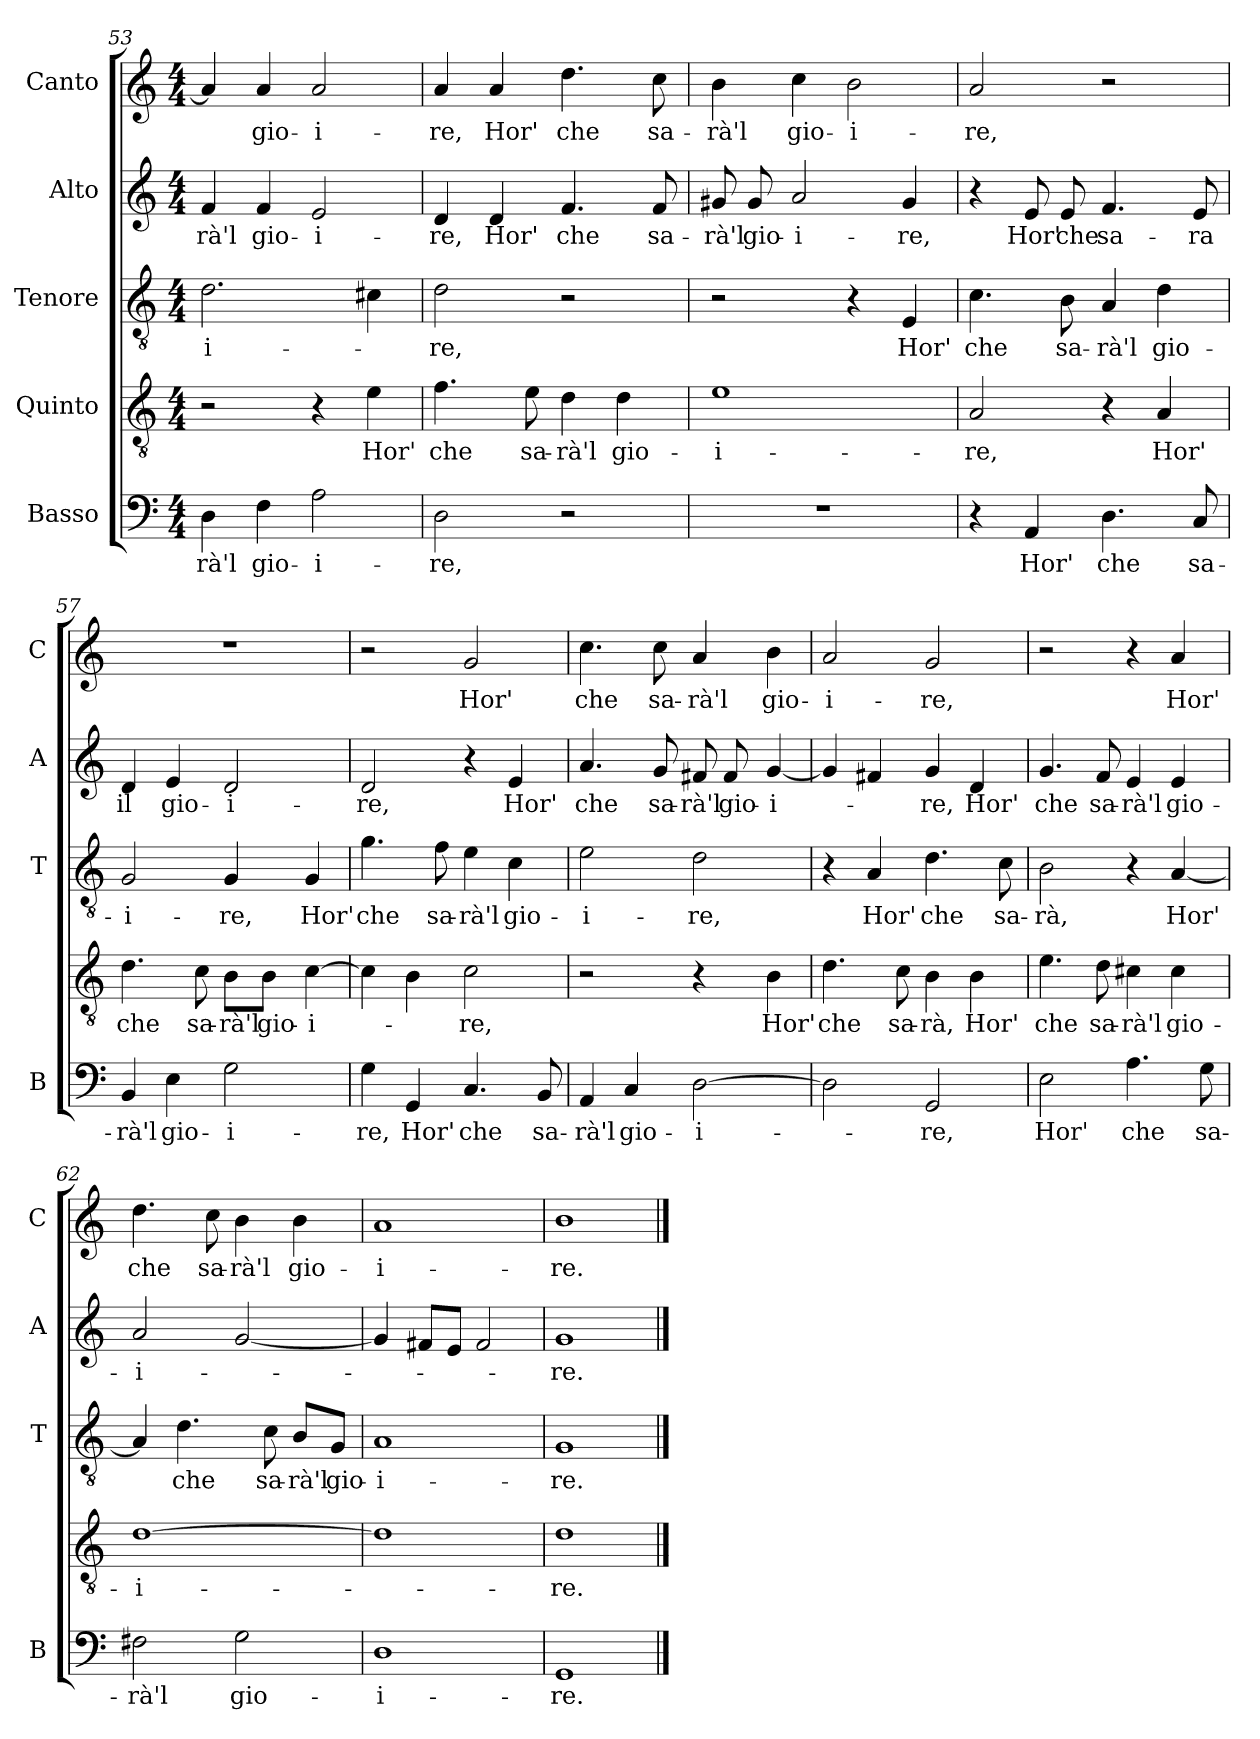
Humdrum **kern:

**kern	**text	**kern	**text	**kern	**text	**kern	**text	**kern	**text
*part5	*part5	*part4	*part4	*part3	*part3	*part2	*part2	*part1	*part1
*staff5	*staff5	*staff4	*staff4	*staff3	*staff3	*staff2	*staff2	*staff1	*staff1
*I"Basso	*	*I"Quinto	*	*I"Tenore	*	*I"Alto	*	*I"Canto	*
*I'B	*	*	*	*I'T	*	*I'A	*	*I'C	*
*clefF4	*	*clefGv2	*	*clefGv2	*	*clefG2	*	*clefG2	*
*k[]	*	*k[]	*	*k[]	*	*k[]	*	*k[]	*
*C:	*	*C:	*	*C:	*	*C:	*	*C:	*
*M4/4	*	*M4/4	*	*M4/4	*	*M4/4	*	*M4/4	*
=53	=53	=53	=53	=53	=53	=53	=53	=53	=53
!	!LO:LY:b	!	!	!	!LO:LY:b	!	!LO:LY:b	!	!
4D\	-rà'l	2r	.	2.d\	-i-	4f/	-rà'l	4a/]	.
!	!LO:LY:b	!	!	!	!	!	!LO:LY:b	!	!LO:LY:b
4F\	gio-	.	.	.	.	4f/	gio-	4a/	gio-
!	!LO:LY:b	!	!	!	!	!	!LO:LY:b	!	!LO:LY:b
2A\	-i-	4r	.	.	.	2e/	-i-	2a/	-i-
!	!	!	!LO:LY:b	!	!	!	!	!	!
.	.	4e\	Hor'	4c#X\	.	.	.	.	.
!!LO:PB:g=z
=54	=54	=54	=54	=54	=54	=54	=54	=54	=54
!	!LO:LY:b	!	!LO:LY:b	!	!LO:LY:b	!	!LO:LY:b	!	!LO:LY:b
2D\	-re,	4.f\	che	2d\	-re,	4d/	-re,	4a/	-re,
!	!	!	!	!	!	!	!LO:LY:b	!	!LO:LY:b
.	.	.	.	.	.	4d/	Hor'	4a/	Hor'
!	!	!	!LO:LY:b	!	!	!	!	!	!
.	.	8e\	sa-	.	.	.	.	.	.
!	!	!	!LO:LY:b	!	!	!	!LO:LY:b	!	!LO:LY:b
2r	.	4d\	-rà'l	2r	.	4.f/	che	4.dd\	che
!	!	!	!LO:LY:b	!	!	!	!	!	!
.	.	4d\	gio-	.	.	.	.	.	.
!	!	!	!	!	!	!	!LO:LY:b	!	!LO:LY:b
.	.	.	.	.	.	8f/	sa-	8cc\	sa-
=55	=55	=55	=55	=55	=55	=55	=55	=55	=55
!	!	!	!LO:LY:b	!	!	!	!LO:LY:b	!	!LO:LY:b
1r	.	1e	-i-	2r	.	8g#X/	-rà'l	4b\	-rà'l
!	!	!	!	!	!	!	!LO:LY:b	!	!
.	.	.	.	.	.	8g#/	gio-	.	.
!	!	!	!	!	!	!	!LO:LY:b	!	!LO:LY:b
.	.	.	.	.	.	2a/	-i-	4cc\	gio-
!	!	!	!	!	!	!	!	!	!LO:LY:b
.	.	.	.	4r	.	.	.	2b\	-i-
!	!	!	!	!	!LO:LY:b	!	!LO:LY:b	!	!
.	.	.	.	4E/	Hor'	4g#/	-re,	.	.
=56	=56	=56	=56	=56	=56	=56	=56	=56	=56
!	!	!	!LO:LY:b	!	!LO:LY:b	!	!	!	!LO:LY:b
4r	.	2A/	-re,	4.c\	che	4r	.	2a/	-re,
!	!LO:LY:b	!	!	!	!	!	!LO:LY:b	!	!
4AA/	Hor'	.	.	.	.	8e/	Hor'	.	.
!	!	!	!	!	!LO:LY:b	!	!LO:LY:b	!	!
.	.	.	.	8B\	sa-	8e/	che	.	.
!	!LO:LY:b	!	!	!	!LO:LY:b	!	!LO:LY:b	!	!
4.D\	che	4r	.	4A/	-rà'l	4.f/	sa-	2r	.
!	!	!	!LO:LY:b	!	!LO:LY:b	!	!	!	!
.	.	4A/	Hor'	4d\	gio-	.	.	.	.
!	!LO:LY:b	!	!	!	!	!	!LO:LY:b	!	!
8C/	sa-	.	.	.	.	8e/	-ra	.	.
=57	=57	=57	=57	=57	=57	=57	=57	=57	=57
!	!LO:LY:b	!	!LO:LY:b	!	!LO:LY:b	!	!LO:LY:b	!	!
4BB/	-rà'l	4.d\	che	2G/	-i-	4d/	il	1r	.
!	!LO:LY:b	!	!	!	!	!	!LO:LY:b	!	!
4E\	gio-	.	.	.	.	4e/	gio-	.	.
!	!	!	!LO:LY:b	!	!	!	!	!	!
.	.	8c\	sa-	.	.	.	.	.	.
!	!LO:LY:b	!	!LO:LY:b	!	!LO:LY:b	!	!LO:LY:b	!	!
2G\	-i-	8B\L	-rà'l	4G/	-re,	2d/	-i-	.	.
!	!	!	!LO:LY:b	!	!	!	!	!	!
.	.	8B\J	gio-	.	.	.	.	.	.
!	!	!	!LO:LY:b	!	!LO:LY:b	!	!	!	!
.	.	[4c\	-i-	4G/	Hor'	.	.	.	.
=58	=58	=58	=58	=58	=58	=58	=58	=58	=58
!	!LO:LY:b	!	!	!	!LO:LY:b	!	!LO:LY:b	!	!
4G\	-re,	4c\]	.	4.g\	che	2d/	-re,	2r	.
!	!LO:LY:b	!	!	!	!	!	!	!	!
4GG/	Hor'	4B\	.	.	.	.	.	.	.
!	!	!	!	!	!LO:LY:b	!	!	!	!
.	.	.	.	8f\	sa-	.	.	.	.
!	!LO:LY:b	!	!LO:LY:b	!	!LO:LY:b	!	!	!	!LO:LY:b
4.C/	che	2c\	-re,	4e\	-rà'l	4r	.	2g/	Hor'
!	!	!	!	!	!LO:LY:b	!	!LO:LY:b	!	!
.	.	.	.	4c\	gio-	4e/	Hor'	.	.
!	!LO:LY:b	!	!	!	!	!	!	!	!
8BB/	sa-	.	.	.	.	.	.	.	.
=59	=59	=59	=59	=59	=59	=59	=59	=59	=59
!	!LO:LY:b	!	!	!	!LO:LY:b	!	!LO:LY:b	!	!LO:LY:b
4AA/	-rà'l	2r	.	2e\	-i-	4.a/	che	4.cc\	che
!	!LO:LY:b	!	!	!	!	!	!	!	!
4C/	gio-	.	.	.	.	.	.	.	.
!	!	!	!	!	!	!	!LO:LY:b	!	!LO:LY:b
.	.	.	.	.	.	8g/	sa-	8cc\	sa-
!	!LO:LY:b	!	!	!	!LO:LY:b	!	!LO:LY:b	!	!LO:LY:b
[2D\	-i-	4r	.	2d\	-re,	8f#X/	-rà'l	4a/	-rà'l
!	!	!	!	!	!	!	!LO:LY:b	!	!
.	.	.	.	.	.	8f#/	gio-	.	.
!	!	!	!LO:LY:b	!	!	!	!LO:LY:b	!	!LO:LY:b
.	.	4B\	Hor'	.	.	[4g/	-i-	4b\	gio-
!!LO:LB:g=z
=60	=60	=60	=60	=60	=60	=60	=60	=60	=60
!	!	!	!LO:LY:b	!	!	!	!	!	!LO:LY:b
2D\]	.	4.d\	che	4r	.	4g/]	.	2a/	-i-
!	!	!	!	!	!LO:LY:b	!	!	!	!
.	.	.	.	4A/	Hor'	4f#X/	.	.	.
!	!	!	!LO:LY:b	!	!	!	!	!	!
.	.	8c\	sa-	.	.	.	.	.	.
!	!LO:LY:b	!	!LO:LY:b	!	!LO:LY:b	!	!LO:LY:b	!	!LO:LY:b
2GG/	-re,	4B\	-rà,	4.d\	che	4g/	-re,	2g/	-re,
!	!	!	!LO:LY:b	!	!	!	!LO:LY:b	!	!
.	.	4B\	Hor'	.	.	4d/	Hor'	.	.
!	!	!	!	!	!LO:LY:b	!	!	!	!
.	.	.	.	8c\	sa-	.	.	.	.
=61	=61	=61	=61	=61	=61	=61	=61	=61	=61
!	!LO:LY:b	!	!LO:LY:b	!	!LO:LY:b	!	!LO:LY:b	!	!
2E\	Hor'	4.e\	che	2B\	-rà,	4.g/	che	2r	.
!	!	!	!LO:LY:b	!	!	!	!LO:LY:b	!	!
.	.	8d\	sa-	.	.	8f/	sa-	.	.
!	!LO:LY:b	!	!LO:LY:b	!	!	!	!LO:LY:b	!	!
4.A\	che	4c#X\	-rà'l	4r	.	4e/	-rà'l	4r	.
!	!	!	!LO:LY:b	!	!LO:LY:b	!	!LO:LY:b	!	!LO:LY:b
.	.	4c#\	gio-	[4A/	Hor'	4e/	gio-	4a/	Hor'
!	!LO:LY:b	!	!	!	!	!	!	!	!
8G\	sa-	.	.	.	.	.	.	.	.
=62	=62	=62	=62	=62	=62	=62	=62	=62	=62
!	!LO:LY:b	!	!LO:LY:b	!	!	!	!LO:LY:b	!	!LO:LY:b
2F#X\	-rà'l	[1d	-i-	4A/]	.	2a/	-i-	4.dd\	che
!	!	!	!	!	!LO:LY:b	!	!	!	!
.	.	.	.	4.d\	che	.	.	.	.
!	!	!	!	!	!	!	!	!	!LO:LY:b
.	.	.	.	.	.	.	.	8cc\	sa-
!	!LO:LY:b	!	!	!	!	!	!	!	!LO:LY:b
2G\	gio-	.	.	.	.	[2g/	.	4b\	-rà'l
!	!	!	!	!	!LO:LY:b	!	!	!	!
.	.	.	.	8c\	sa-	.	.	.	.
!	!	!	!	!	!LO:LY:b	!	!	!	!LO:LY:b
.	.	.	.	8B/L	-rà'l	.	.	4b\	gio-
!	!	!	!	!	!LO:LY:b	!	!	!	!
.	.	.	.	8G/J	gio-	.	.	.	.
=63	=63	=63	=63	=63	=63	=63	=63	=63	=63
!	!LO:LY:b	!	!	!	!LO:LY:b	!	!	!	!LO:LY:b
1D	-i-	1d]	.	1A	-i-	4g/]	.	1a	-i-
.	.	.	.	.	.	8f#X/L	.	.	.
.	.	.	.	.	.	8e/J	.	.	.
.	.	.	.	.	.	2f#/	.	.	.
=64	=64	=64	=64	=64	=64	=64	=64	=64	=64
!	!LO:LY:b	!	!LO:LY:b	!	!LO:LY:b	!	!LO:LY:b	!	!LO:LY:b
1GG	-re.	1d	-re.	1G	-re.	1g	-re.	1b	-re.
==	==	==	==	==	==	==	==	==	==
*-	*-	*-	*-	*-	*-	*-	*-	*-	*-
